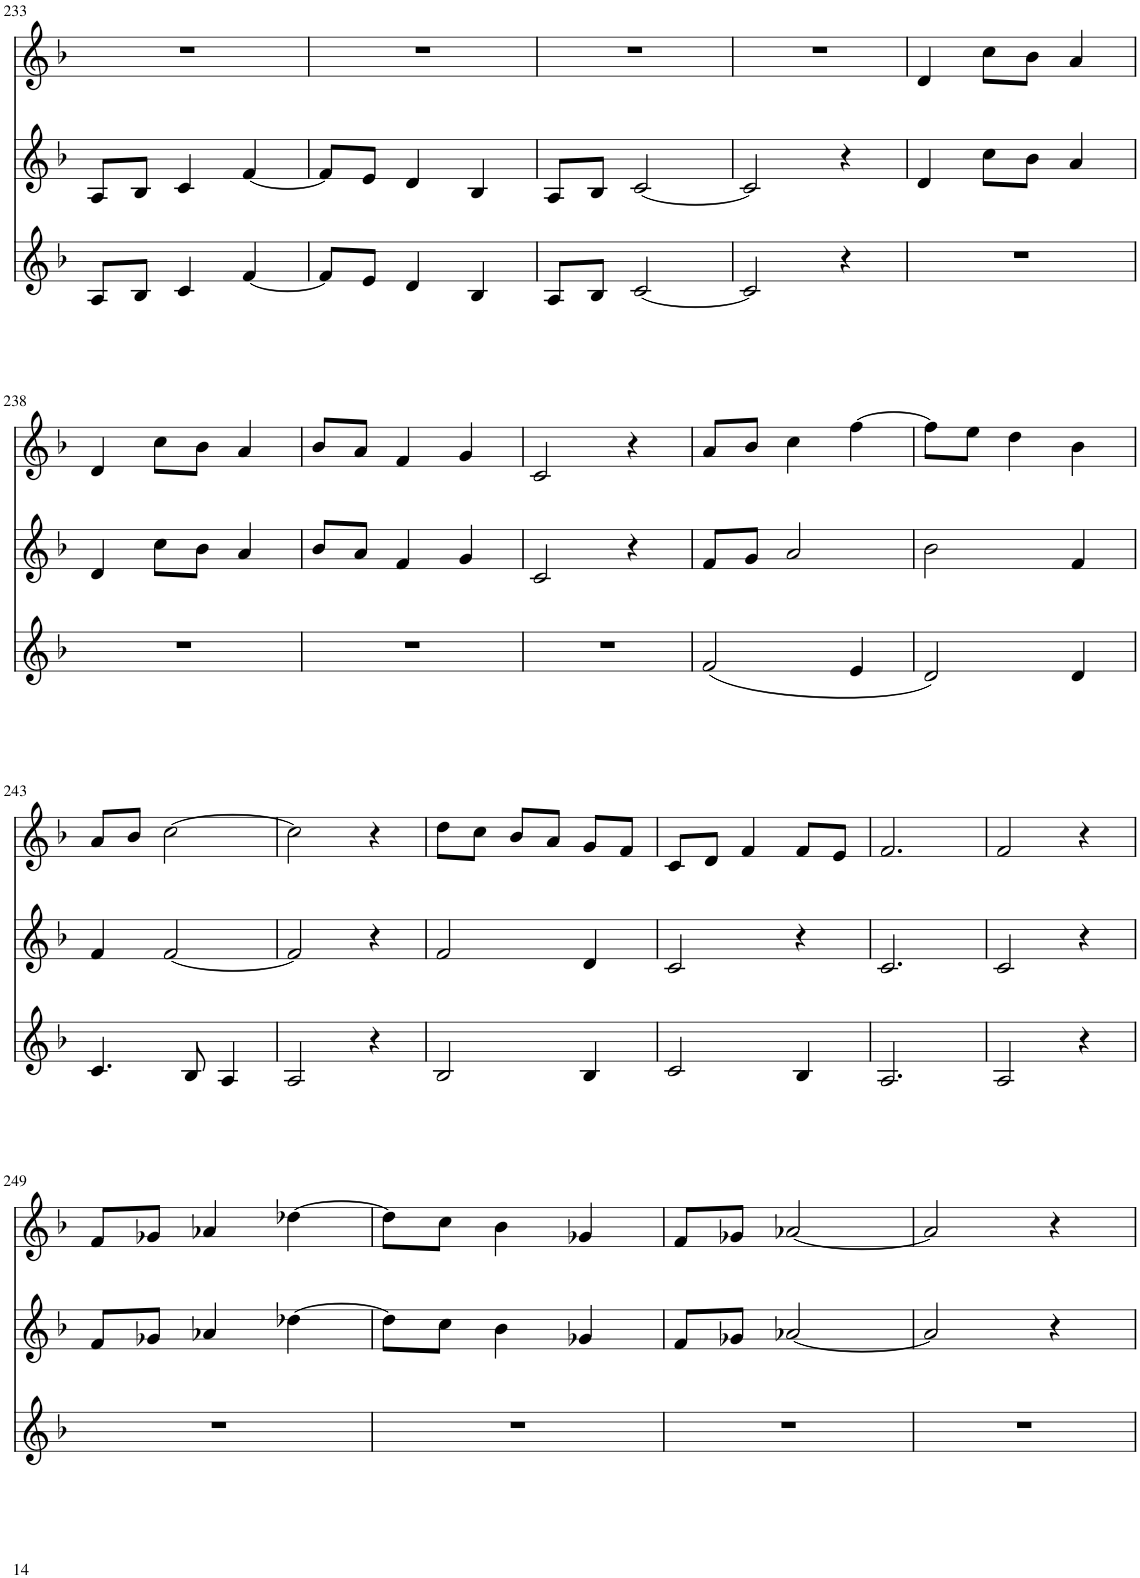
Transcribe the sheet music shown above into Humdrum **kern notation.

**kern	**kern	**kern
*part3	*part2	*part1
*staff3	*staff2	*staff1
*I"alt	*I"S2	*I"S1
!!LO:PB:g=z
*clefG2	*clefG2	*clefG2
*k[b-]	*k[b-]	*k[b-]
*F:	*F:	*F:
*M3/4	*M3/4	*M3/4
=233	=233	=233
8A/L	8A/L	2.r
8B-/J	8B-/J	.
4c/	4c/	.
[<4f/	[<4f/	.
=234	=234	=234
8f/L]	8f/L]	2.r
8e/J	8e/J	.
4d/	4d/	.
4B-/	4B-/	.
=235	=235	=235
8A/L	8A/L	2.r
8B-/J	8B-/J	.
[<2c/	[<2c/	.
=236	=236	=236
2c/]	2c/]	2.r
4r	4r	.
=237	=237	=237
2.r	4d/	4d/
.	8cc\L	8cc\L
.	8b-\J	8b-\J
.	4a/	4a/
!!LO:LB:g=z
=238	=238	=238
2.r	4d/	4d/
.	8cc\L	8cc\L
.	8b-\J	8b-\J
.	4a/	4a/
=239	=239	=239
2.r	8b-/L	8b-/L
.	8a/J	8a/J
.	4f/	4f/
.	4g/	4g/
=240	=240	=240
2.r	2c/	2c/
.	4r	4r
=241	=241	=241
(2f/	8f/L	8a/L
.	8g/J	8b-/J
.	2a/	4cc\
4e/	.	[>4ff\
=242	=242	=242
2d/)	2b-\	8ff\L]
.	.	8ee\J
.	.	4dd\
4d/	4f/	4b-\
!!LO:LB:g=z
=243	=243	=243
4.c/	4f/	8a/L
.	.	8b-/J
.	[<2f/	[>2cc\
8B-/	.	.
4A/	.	.
=244	=244	=244
2A/	2f/]	2cc\]
4r	4r	4r
=245	=245	=245
2B-/	2f/	8dd\L
.	.	8cc\J
.	.	8b-/L
.	.	8a/J
4B-/	4d/	8g/L
.	.	8f/J
=246	=246	=246
2c/	2c/	8c/L
.	.	8d/J
.	.	4f/
4B-/	4r	8f/L
.	.	8e/J
=247	=247	=247
2.A/	2.c/	2.f/
=248	=248	=248
2A/	2c/	2f/
4r	4r	4r
!!LO:LB:g=z
=249	=249	=249
2.r	8f/L	8f/L
.	8g-X/J	8g-X/J
.	4a-X/	4a-X/
.	[>4dd-X\	[>4dd-X\
=250	=250	=250
2.r	8dd-\L]	8dd-\L]
.	8cc\J	8cc\J
.	4b-\	4b-\
.	4g-X/	4g-X/
=251	=251	=251
2.r	8f/L	8f/L
.	8g-X/J	8g-X/J
.	[<2a-X/	[<2a-X/
=252	=252	=252
2.r	2a-/]	2a-/]
.	4r	4r
=	=	=
*-	*-	*-
